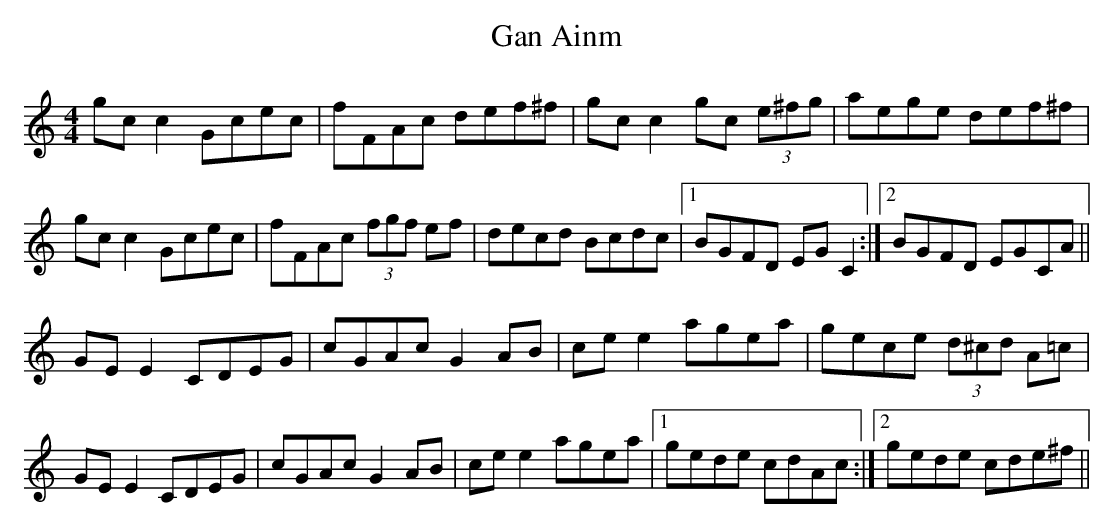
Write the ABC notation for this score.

X:1
T:Gan Ainm
M:4/4
L:1/8
K:C
gcc2 Gcec|fFAc def^f|gcc2 gc (3e^fg|aege def^f|\
gcc2 Gcec|fFAc (3fgf ef|decd Bcdc|1 BGFD EGC2:|2 BGFD EGCA||
GEE2 CDEG|cGAc G2AB|cee2 agea|gece (3d^cd A=c|\
GEE2 CDEG|cGAc G2AB|cee2 agea|1 gede cdAc:|2 gede cde^f||\
